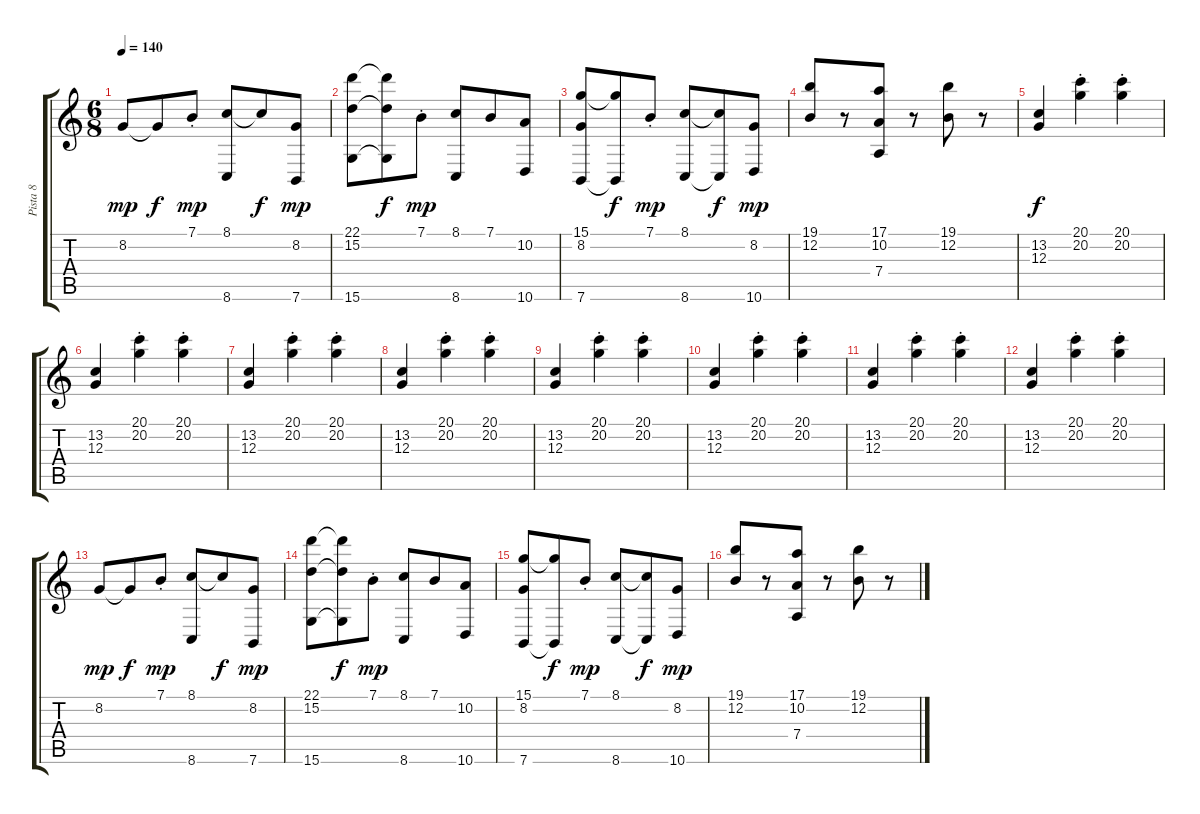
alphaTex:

\track ("Pista 8" "Pista 8") {instrument tremolostrings}
\staff {score tabs}
\tuning (E4 B3 G3 D3 A2 E2) {hide}
\ts (6 8)
\tempo 140
\clef g2
\ks c
8.2.8{dy mp volume 16} 8.2{t}.8{dy f} 7.1{st}.8{dy mp} (8.1 8.6).8 8.1{t}.8{dy f} (8.2 7.6).8{dy mp} |
(22.1 15.2 15.6).8 (22.1{t} 15.2{t} 15.6{t}).8{dy f} 7.1{st}.8{dy mp} (8.1 8.6).8 7.1.8 (10.2 10.6).8 |
(15.1 8.2 7.6).8 (15.1{t} 7.6{t}).8{dy f} 7.1{st}.8{dy mp} (8.1 8.6).8 (8.1{t} 8.6{t}).8{dy f} (8.2 10.6).8{dy mp} |
(19.1 12.2).8 r.8 (17.1 10.2 7.4).8 r.8 (19.1 12.2).8 r.8 |
(13.2 12.3).4{dy f volume 10} (20.1{st} 20.2{st}).4 (20.1{st} 20.2{st}).4 |
(13.2 12.3).4 (20.1{st} 20.2{st}).4 (20.1{st} 20.2{st}).4 |
(13.2 12.3).4 (20.1{st} 20.2{st}).4 (20.1{st} 20.2{st}).4 |
(13.2 12.3).4 (20.1{st} 20.2{st}).4 (20.1{st} 20.2{st}).4 |
(13.2 12.3).4 (20.1{st} 20.2{st}).4 (20.1{st} 20.2{st}).4 |
(13.2 12.3).4 (20.1{st} 20.2{st}).4 (20.1{st} 20.2{st}).4 |
(13.2 12.3).4 (20.1{st} 20.2{st}).4 (20.1{st} 20.2{st}).4 |
(13.2 12.3).4 (20.1{st} 20.2{st}).4 (20.1{st} 20.2{st}).4 |
8.2.8{dy mp volume 16} 8.2{t}.8{dy f} 7.1{st}.8{dy mp} (8.1 8.6).8 8.1{t}.8{dy f} (8.2 7.6).8{dy mp} |
(22.1 15.2 15.6).8 (22.1{t} 15.2{t} 15.6{t}).8{dy f} 7.1{st}.8{dy mp} (8.1 8.6).8 7.1.8 (10.2 10.6).8 |
(15.1 8.2 7.6).8 (15.1{t} 7.6{t}).8{dy f} 7.1{st}.8{dy mp} (8.1 8.6).8 (8.1{t} 8.6{t}).8{dy f} (8.2 10.6).8{dy mp} |
(19.1 12.2).8 r.8 (17.1 10.2 7.4).8 r.8 (19.1 12.2).8 r.8
